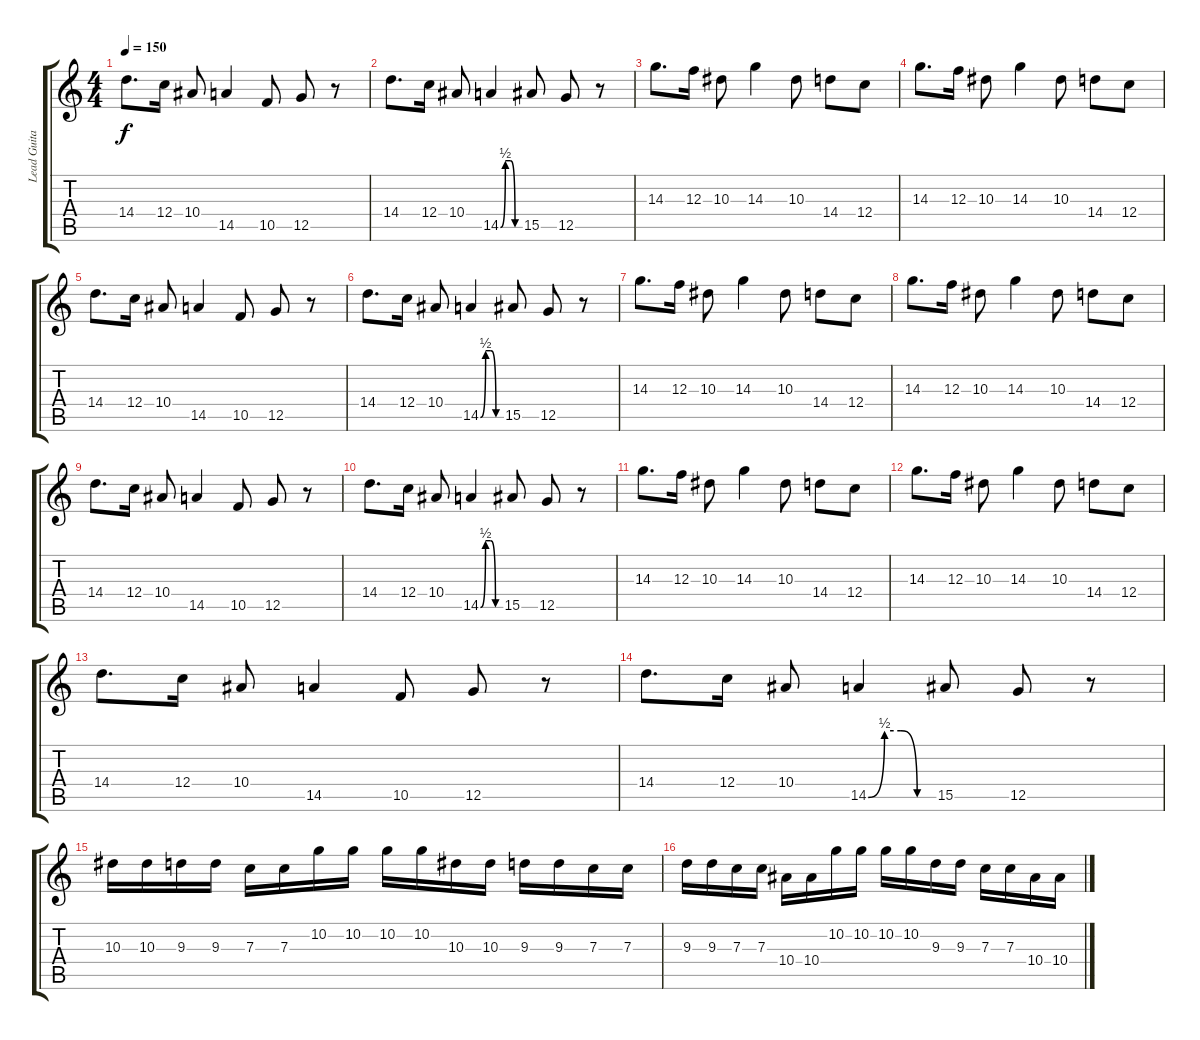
\track ("Lead Guitar" "Lead Guita") {instrument distortionguitar}
\staff {score tabs}
\tuning (D4 A3 F3 C3 G2 D2) {hide}
\ts (4 4)
\tempo 150
\clef g2
\ks c
14.4.8{d dy f} 12.4.16 10.4.8 14.5.4 10.5.8 12.5.8 r.8 |
14.4.8{d} 12.4.16 10.4.8 14.5{be (custom 0 0 15 2 30 2 45 0 60 0)}.4 15.5.8 12.5.8 r.8 |
14.3.8{d} 12.3.16 10.3.8 14.3.4 10.3.8 14.4.8 12.4.8 |
14.3.8{d} 12.3.16 10.3.8 14.3.4 10.3.8 14.4.8 12.4.8 |
14.4.8{d} 12.4.16 10.4.8 14.5.4 10.5.8 12.5.8 r.8 |
14.4.8{d} 12.4.16 10.4.8 14.5{be (custom 0 0 15 2 30 2 45 0 60 0)}.4 15.5.8 12.5.8 r.8 |
14.3.8{d} 12.3.16 10.3.8 14.3.4 10.3.8 14.4.8 12.4.8 |
14.3.8{d} 12.3.16 10.3.8 14.3.4 10.3.8 14.4.8 12.4.8 |
14.4.8{d} 12.4.16 10.4.8 14.5.4 10.5.8 12.5.8 r.8 |
14.4.8{d} 12.4.16 10.4.8 14.5{be (custom 0 0 15 2 30 2 45 0 60 0)}.4 15.5.8 12.5.8 r.8 |
14.3.8{d} 12.3.16 10.3.8 14.3.4 10.3.8 14.4.8 12.4.8 |
14.3.8{d} 12.3.16 10.3.8 14.3.4 10.3.8 14.4.8 12.4.8 |
14.4.8{d} 12.4.16 10.4.8 14.5.4 10.5.8 12.5.8 r.8 |
14.4.8{d} 12.4.16 10.4.8 14.5{be (custom 0 0 15 2 30 2 45 0 60 0)}.4 15.5.8 12.5.8 r.8 |
10.3.16 10.3.16 9.3.16 9.3.16 7.3.16 7.3.16 10.2.16 10.2.16 10.2.16 10.2.16 10.3.16 10.3.16 9.3.16 9.3.16 7.3.16 7.3.16 |
9.3.16 9.3.16 7.3.16 7.3.16 10.4.16 10.4.16 10.2.16 10.2.16 10.2.16 10.2.16 9.3.16 9.3.16 7.3.16 7.3.16 10.4.16 10.4.16
